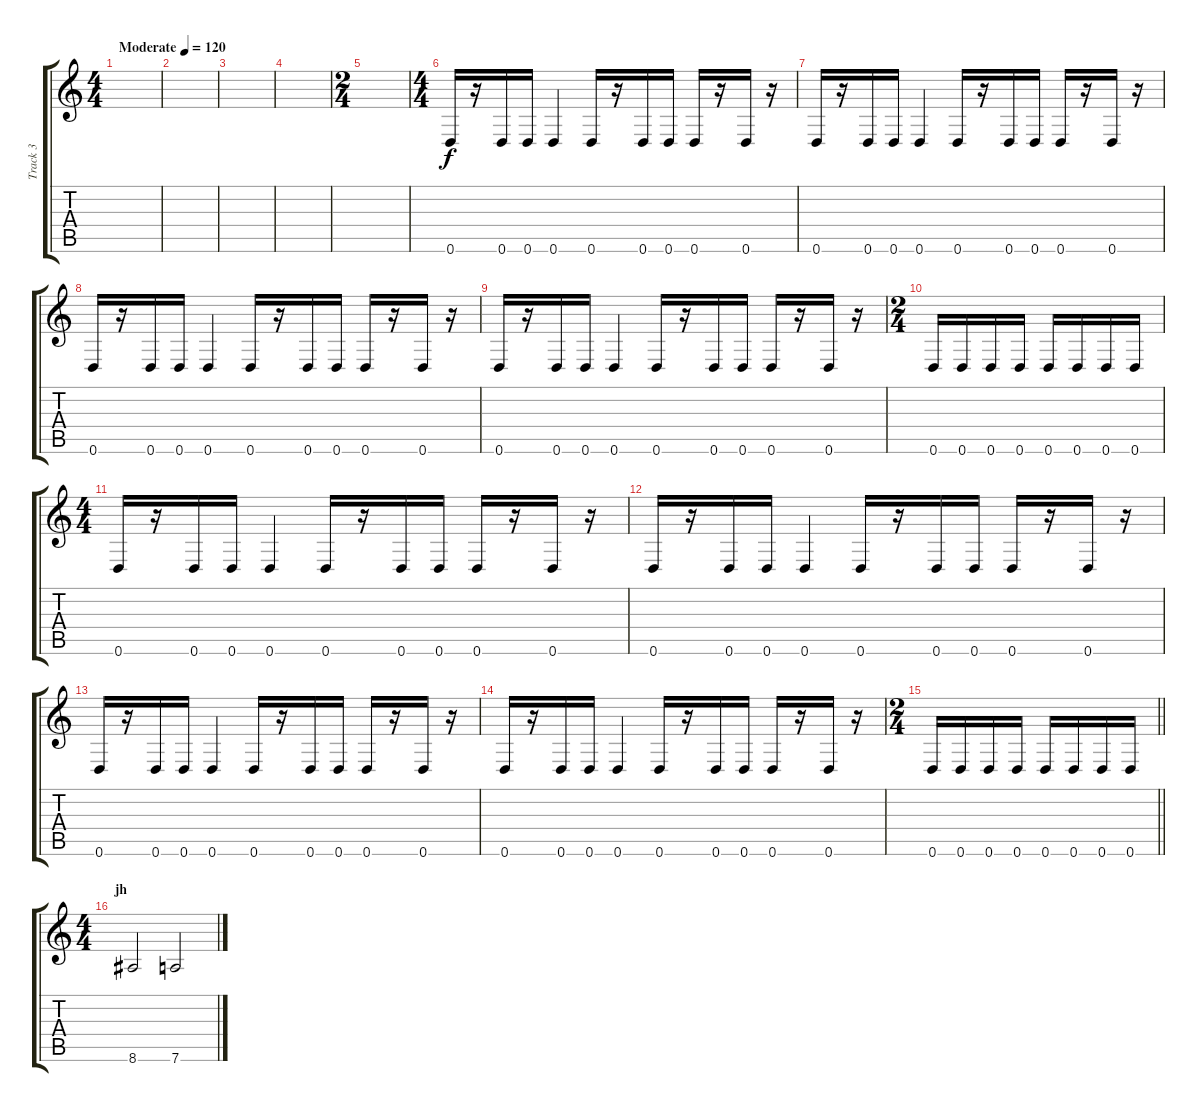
\track ("Track 3" "Track 3") {instrument distortionguitar}
\staff {score tabs}
\tuning (E4 B3 G3 D3 A2 D2) {hide}
\ts (4 4)
\tempo (120 "Moderate")
\clef g2
\ks c
|
|
|
|
\ts (2 4)
|
\ts (4 4)
0.6.16 r.16 0.6.16 0.6.16 0.6.4 0.6.16 r.16 0.6.16 0.6.16 0.6.16 r.16 0.6.16 r.16 |
0.6.16 r.16 0.6.16 0.6.16 0.6.4 0.6.16 r.16 0.6.16 0.6.16 0.6.16 r.16 0.6.16 r.16 |
0.6.16 r.16 0.6.16 0.6.16 0.6.4 0.6.16 r.16 0.6.16 0.6.16 0.6.16 r.16 0.6.16 r.16 |
0.6.16 r.16 0.6.16 0.6.16 0.6.4 0.6.16 r.16 0.6.16 0.6.16 0.6.16 r.16 0.6.16 r.16 |
\ts (2 4)
0.6.16 0.6.16 0.6.16 0.6.16 0.6.16 0.6.16 0.6.16 0.6.16 |
\ts (4 4)
0.6.16 r.16 0.6.16 0.6.16 0.6.4 0.6.16 r.16 0.6.16 0.6.16 0.6.16 r.16 0.6.16 r.16 |
0.6.16 r.16 0.6.16 0.6.16 0.6.4 0.6.16 r.16 0.6.16 0.6.16 0.6.16 r.16 0.6.16 r.16 |
0.6.16 r.16 0.6.16 0.6.16 0.6.4 0.6.16 r.16 0.6.16 0.6.16 0.6.16 r.16 0.6.16 r.16 |
0.6.16 r.16 0.6.16 0.6.16 0.6.4 0.6.16 r.16 0.6.16 0.6.16 0.6.16 r.16 0.6.16 r.16 |
\ts (2 4)
\barLineRight lightlight
0.6.16 0.6.16 0.6.16 0.6.16 0.6.16 0.6.16 0.6.16 0.6.16 |
\ts (4 4)
\section ("" "jh")
8.6.2 7.6.2
